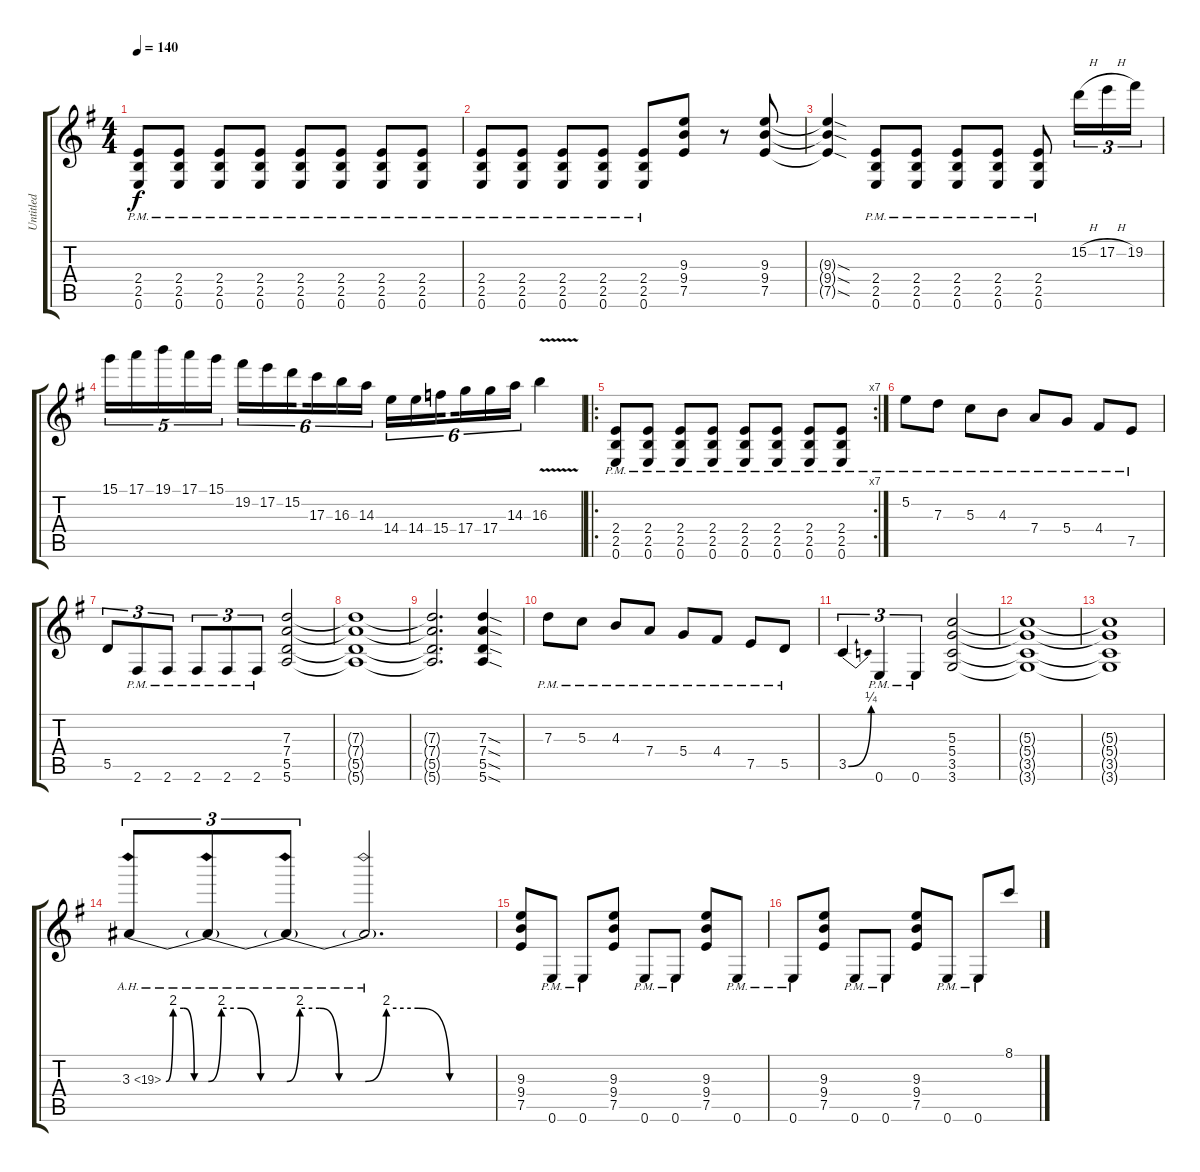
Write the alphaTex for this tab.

\track ("Untitled" "Untitled") {instrument distortionguitar}
\staff {score tabs}
\tuning (E4 B3 G3 D3 A2 E2) {hide}
\ts (4 4)
\tempo 140
\clef g2
\ks g
(2.4{pm} 2.5{pm} 0.6{pm}).8{dy f} (2.4{pm} 2.5{pm} 0.6{pm}).8 (2.4{pm} 2.5{pm} 0.6{pm}).8 (2.4{pm} 2.5{pm} 0.6{pm}).8 (2.4{pm} 2.5{pm} 0.6{pm}).8 (2.4{pm} 2.5{pm} 0.6{pm}).8 (2.4{pm} 2.5{pm} 0.6{pm}).8 (2.4{pm} 2.5{pm} 0.6{pm}).8 |
(2.4{pm} 2.5{pm} 0.6{pm}).8 (2.4{pm} 2.5{pm} 0.6{pm}).8 (2.4{pm} 2.5{pm} 0.6{pm}).8 (2.4{pm} 2.5{pm} 0.6{pm}).8 (2.4{pm} 2.5{pm} 0.6{pm}).8 (9.3 9.4 7.5).8 r.8 (9.3 9.4 7.5).8 |
(9.3{sod t} 9.4{sod t} 7.5{sod t}).4 (2.4{pm} 2.5{pm} 0.6{pm}).8 (2.4{pm} 2.5{pm} 0.6{pm}).8 (2.4{pm} 2.5{pm} 0.6{pm}).8 (2.4{pm} 2.5{pm} 0.6{pm}).8 (2.4{pm} 2.5{pm} 0.6{pm}).8 15.2{h}.16{tu (3 2)} 17.2{h}.16{tu (3 2)} 19.2.16{tu (3 2)} |
15.1.16{tu (5 4)} 17.1.16{tu (5 4)} 19.1.16{tu (5 4)} 17.1.16{tu (5 4)} 15.1.16{tu (5 4)} 19.2.16{tu (6 4)} 17.2.16{tu (6 4)} 15.2.16{tu (6 4) beam splitsecondary} 17.3.16{tu (6 4)} 16.3.16{tu (6 4)} 14.3.16{tu (6 4)} 14.4.16{tu (6 4)} 14.4.16{tu (6 4)} 15.4.16{tu (6 4) beam splitsecondary} 17.4.16{tu (6 4)} 17.4.16{tu (6 4)} 14.3.16{tu (6 4)} 16.3{v}.4 |
\ro
\rc 7
(2.4{pm} 2.5{pm} 0.6{pm}).8 (2.4{pm} 2.5{pm} 0.6{pm}).8 (2.4{pm} 2.5{pm} 0.6{pm}).8 (2.4{pm} 2.5{pm} 0.6{pm}).8 (2.4{pm} 2.5{pm} 0.6{pm}).8 (2.4{pm} 2.5{pm} 0.6{pm}).8 (2.4{pm} 2.5{pm} 0.6{pm}).8 (2.4{pm} 2.5{pm} 0.6{pm}).8 |
5.2{pm}.8 7.3{pm}.8 5.3{pm}.8 4.3{pm}.8 7.4{pm}.8 5.4{pm}.8 4.4{pm}.8 7.5{pm}.8 |
5.5.8{tu (3 2)} 2.6{pm}.8{tu (3 2)} 2.6{pm}.8{tu (3 2)} 2.6{pm}.8{tu (3 2)} 2.6{pm}.8{tu (3 2)} 2.6{pm}.8{tu (3 2)} (7.3 7.4 5.5 5.6).2 |
(7.3{t} 7.4{t} 5.5{t} 5.6{t}).1 |
(7.3{t} 7.4{t} 5.5{t} 5.6{t}).2{d} (7.3{sod} 7.4{sod} 5.5{sod} 5.6{sod}).4 |
7.3{pm}.8 5.3{pm}.8 4.3{pm}.8 7.4{pm}.8 5.4{pm}.8 4.4{pm}.8 7.5{pm}.8 5.5{pm}.8 |
3.5{be (bend 0 0 60 1)}.4{tu (3 2)} 0.6{pm}.4{tu (3 2)} 0.6{pm}.4{tu (3 2)} (5.3 5.4 3.5 3.6).2 |
(5.3{t} 5.4{t} 3.5{t} 3.6{t}).1 |
(5.3{t} 5.4{t} 3.5{t} 3.6{t}).1 |
3.3{be (custom 0 0 10 8 25 8 40 0 60 0) ah 16}.8{tu (3 2)} 3.3{be (custom 0 0 10 8 25 8 40 0 60 0) ah 16 t}.8{tu (3 2)} 3.3{be (custom 0 0 10 8 25 8 40 0 60 0) ah 16 t}.8{tu (3 2)} 3.3{be (custom 0 0 10 8 25 8 40 0 60 0) ah 16 t}.2{d} |
(9.3 9.4 7.5).8 0.6{pm}.8 0.6{pm}.8 (9.3 9.4 7.5).8 0.6{pm}.8 0.6{pm}.8 (9.3 9.4 7.5).8 0.6{pm}.8 |
0.6{pm}.8 (9.3 9.4 7.5).8 0.6{pm}.8 0.6{pm}.8 (9.3 9.4 7.5).8 0.6{pm}.8 0.6{pm}.8 8.1.8
